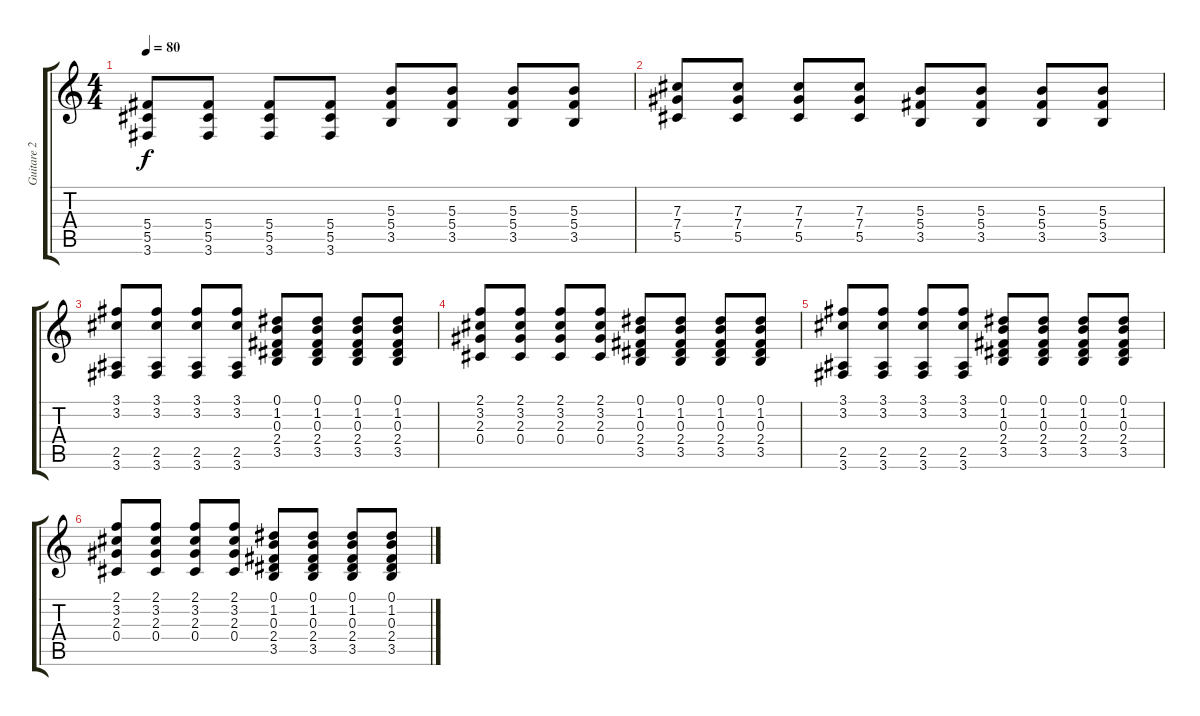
\track ("Guitare 2" "Guitare 2") {instrument acousticguitarsteel}
\staff {score tabs}
\tuning (Eb4 Bb3 Gb3 Db3 Ab2 Eb2) {hide}
\ts (4 4)
\tempo 80
\clef g2
\ks c
(5.4 5.5 3.6).8{dy f} (5.4 5.5 3.6).8 (5.4 5.5 3.6).8 (5.4 5.5 3.6).8 (5.3 5.4 3.5).8 (5.3 5.4 3.5).8 (5.3 5.4 3.5).8 (5.3 5.4 3.5).8 |
(7.3 7.4 5.5).8 (7.3 7.4 5.5).8 (7.3 7.4 5.5).8 (7.3 7.4 5.5).8 (5.3 5.4 3.5).8 (5.3 5.4 3.5).8 (5.3 5.4 3.5).8 (5.3 5.4 3.5).8 |
(3.1 3.2 2.5 3.6).8 (3.1 3.2 2.5 3.6).8 (3.1 3.2 2.5 3.6).8 (3.1 3.2 2.5 3.6).8 (0.1 1.2 0.3 2.4 3.5).8 (0.1 1.2 0.3 2.4 3.5).8 (0.1 1.2 0.3 2.4 3.5).8 (0.1 1.2 0.3 2.4 3.5).8 |
(2.1 3.2 2.3 0.4).8 (2.1 3.2 2.3 0.4).8 (2.1 3.2 2.3 0.4).8 (2.1 3.2 2.3 0.4).8 (0.1 1.2 0.3 2.4 3.5).8 (0.1 1.2 0.3 2.4 3.5).8 (0.1 1.2 0.3 2.4 3.5).8 (0.1 1.2 0.3 2.4 3.5).8 |
(3.1 3.2 2.5 3.6).8 (3.1 3.2 2.5 3.6).8 (3.1 3.2 2.5 3.6).8 (3.1 3.2 2.5 3.6).8 (0.1 1.2 0.3 2.4 3.5).8 (0.1 1.2 0.3 2.4 3.5).8 (0.1 1.2 0.3 2.4 3.5).8 (0.1 1.2 0.3 2.4 3.5).8 |
(2.1 3.2 2.3 0.4).8 (2.1 3.2 2.3 0.4).8 (2.1 3.2 2.3 0.4).8 (2.1 3.2 2.3 0.4).8 (0.1 1.2 0.3 2.4 3.5).8 (0.1 1.2 0.3 2.4 3.5).8 (0.1 1.2 0.3 2.4 3.5).8 (0.1 1.2 0.3 2.4 3.5).8
